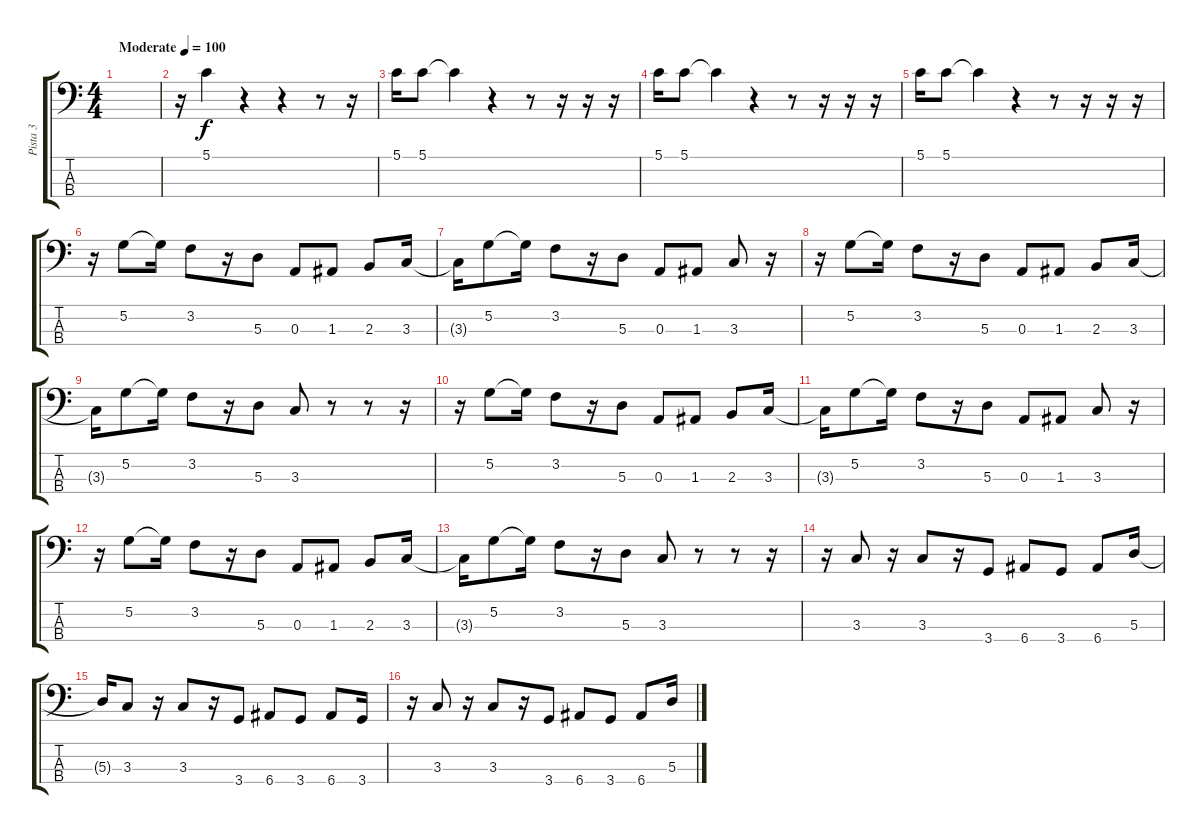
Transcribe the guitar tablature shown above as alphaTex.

\track ("Pista 3" "Pista 3") {instrument electricbasspick}
\staff {score tabs}
\tuning (G2 D2 A1 E1) {hide}
\ts (4 4)
\tempo (100 "Moderate")
\clef f4
\ks c
|
r.16 5.1.4 r.4 r.4 r.8 r.16 |
5.1.16 5.1.8 5.1{t}.4 r.4 r.8 r.16 r.16 r.16 |
5.1.16 5.1.8 5.1{t}.4 r.4 r.8 r.16 r.16 r.16 |
5.1.16 5.1.8 5.1{t}.4 r.4 r.8 r.16 r.16 r.16 |
r.16 5.2.8 5.2{t}.16 3.2.8 r.16 5.3.8 0.3.8 1.3.8 2.3.8 3.3.16 |
3.3{t}.16 5.2.8 5.2{t}.16 3.2.8 r.16 5.3.8 0.3.8 1.3.8 3.3.8 r.16 |
r.16 5.2.8 5.2{t}.16 3.2.8 r.16 5.3.8 0.3.8 1.3.8 2.3.8 3.3.16 |
3.3{t}.16 5.2.8 5.2{t}.16 3.2.8 r.16 5.3.8 3.3.8 r.8 r.8 r.16 |
r.16 5.2.8 5.2{t}.16 3.2.8 r.16 5.3.8 0.3.8 1.3.8 2.3.8 3.3.16 |
3.3{t}.16 5.2.8 5.2{t}.16 3.2.8 r.16 5.3.8 0.3.8 1.3.8 3.3.8 r.16 |
r.16 5.2.8 5.2{t}.16 3.2.8 r.16 5.3.8 0.3.8 1.3.8 2.3.8 3.3.16 |
3.3{t}.16 5.2.8 5.2{t}.16 3.2.8 r.16 5.3.8 3.3.8 r.8 r.8 r.16 |
r.16 3.3.8 r.16 3.3.8 r.16 3.4.8 6.4.8 3.4.8 6.4.8 5.3.16 |
5.3{t}.16 3.3.8 r.16 3.3.8 r.16 3.4.8 6.4.8 3.4.8 6.4.8 3.4.16 |
r.16 3.3.8 r.16 3.3.8 r.16 3.4.8 6.4.8 3.4.8 6.4.8 5.3.16
